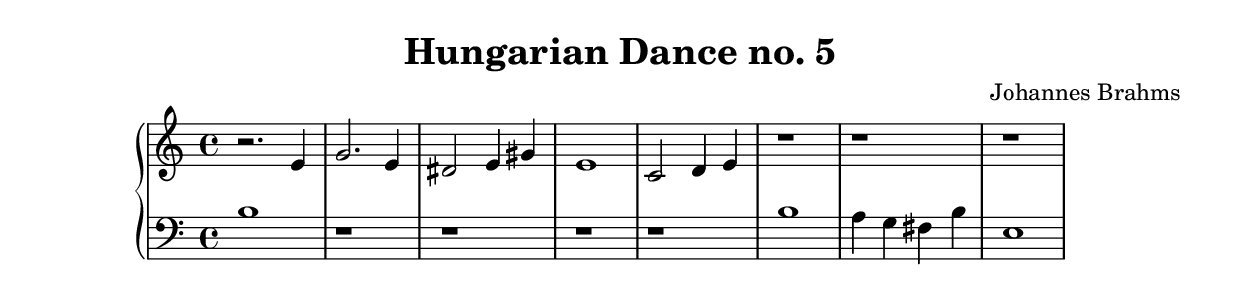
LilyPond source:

\header {
  title = "Hungarian Dance no. 5"
  composer = "Johannes Brahms"
}

\version "2.16.2"

\score {
  \new PianoStaff <<
\new Staff = "upper" {
  \clef treble
  \key c \major
  \time 4/4
   \relative c' { r2. e4 | g2. e4 | dis2 e4 gis | e1 | c2 d4 e | r1 | r1 | r1 }
}

\new Staff = "lower"  {
  \clef bass
  \key c \major
  \time 4/4
   \relative c { b'1 | r1 | r | r | r | b | a4 g fis b | e,1 }
}
  >>
  \layout { }

 \midi { }
}